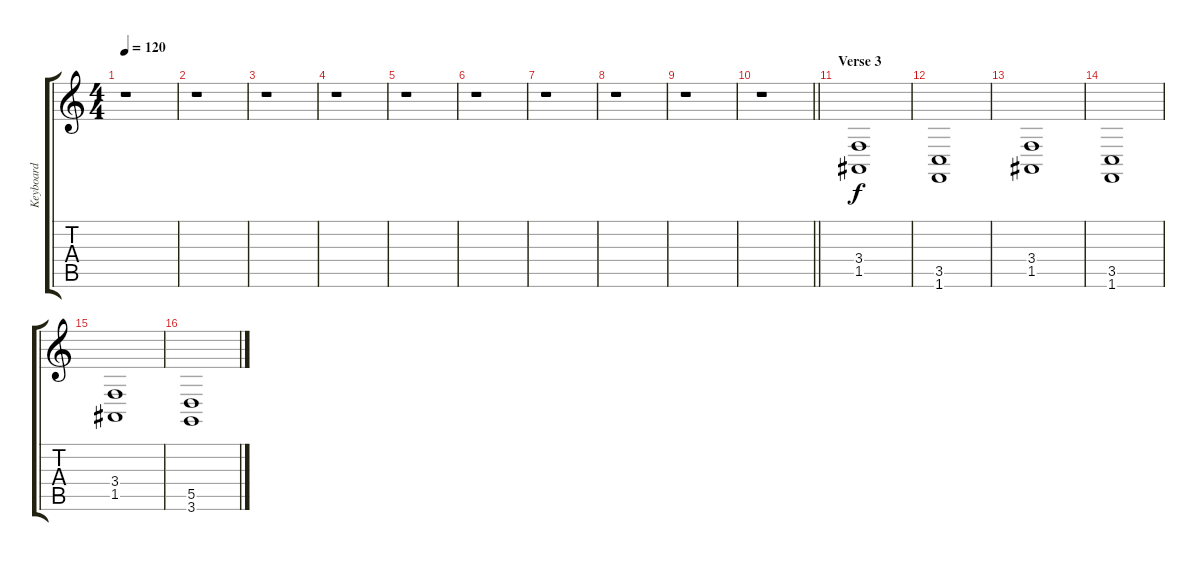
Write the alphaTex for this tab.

\track ("Keyboard" "Keyboard") {instrument lead1square}
\staff {score tabs}
\tuning (E4 B3 G3 D3 A2 E2) {hide}
\ts (4 4)
\tempo 120
\clef g2
\ks c
r.1{dy f} |
r.1 |
r.1 |
r.1 |
r.1 |
r.1 |
r.1 |
r.1 |
r.1 |
\barLineRight lightlight
r.1 |
\section ("" "Verse 3")
(3.4 1.5).1 |
(3.5 1.6).1 |
(3.4 1.5).1 |
(3.5 1.6).1 |
(3.4 1.5).1 |
(5.5 3.6).1
